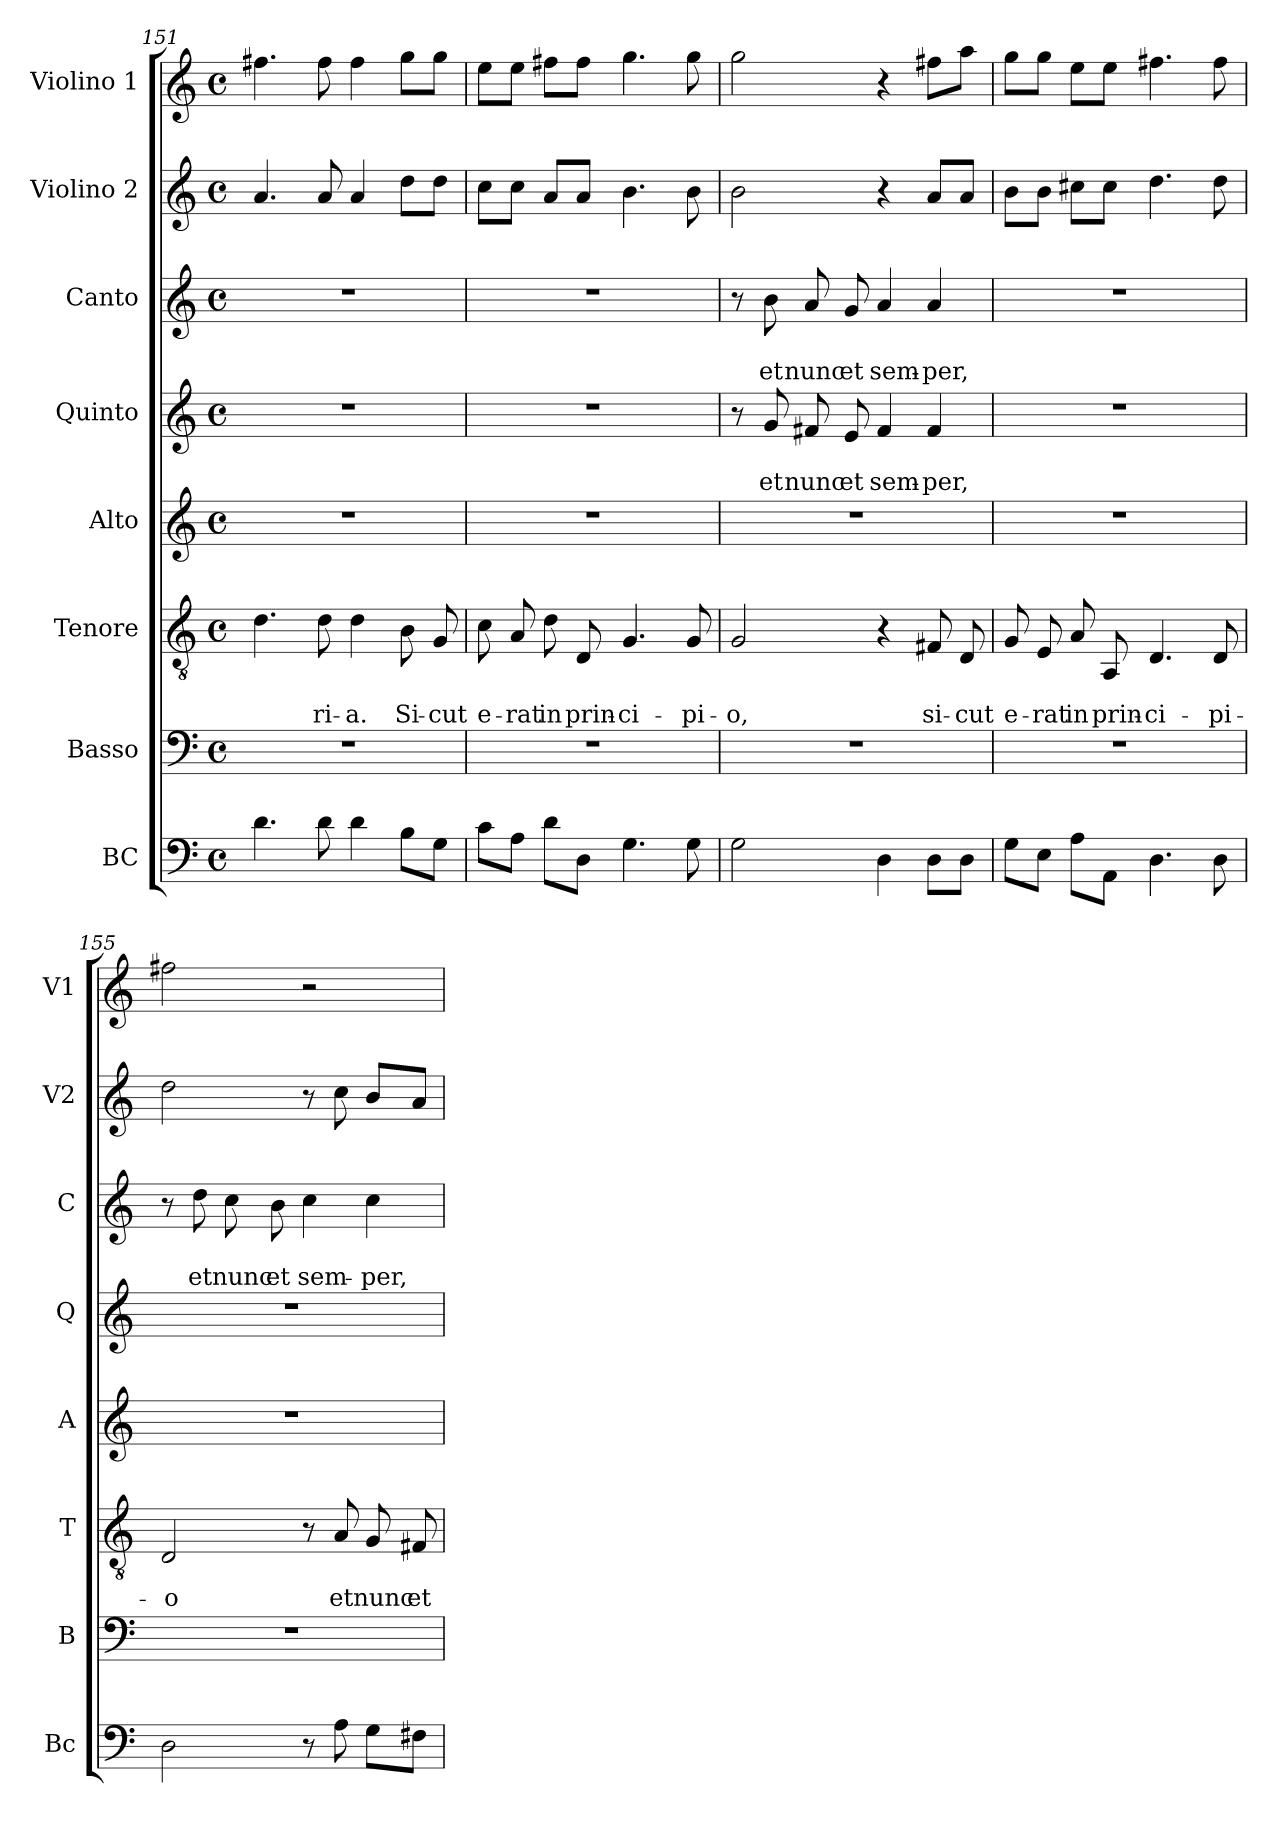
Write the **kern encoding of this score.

**kern	**kern	**kern	**text	**text	**kern	**kern	**text	**text	**kern	**text	**text	**kern	**kern
*part8	*part7	*part6	*part6	*part6	*part5	*part4	*part4	*part4	*part3	*part3	*part3	*part2	*part1
*staff8	*staff7	*staff6	*staff6	*staff6	*staff5	*staff4	*staff4	*staff4	*staff3	*staff3	*staff3	*staff2	*staff1
*I"BC	*I"Basso	*I"Tenore	*	*	*I"Alto	*I"Quinto	*	*	*I"Canto	*	*	*I"Violino 2	*I"Violino 1
*I'Bc	*I'B	*I'T	*	*	*I'A	*I'Q	*	*	*I'C	*	*	*I'V2	*I'V1
!!LO:PB:g=z
*clefF4	*clefF4	*clefGv2	*	*	*clefG2	*clefG2	*	*	*clefG2	*	*	*clefG2	*clefG2
*k[]	*k[]	*k[]	*	*	*k[]	*k[]	*	*	*k[]	*	*	*k[]	*k[]
*C:	*C:	*C:	*	*	*C:	*C:	*	*	*C:	*	*	*C:	*C:
*M4/4	*M4/4	*M4/4	*	*	*M4/4	*M4/4	*	*	*M4/4	*	*	*M4/4	*M4/4
*met(c)	*met(c)	*met(c)	*	*	*met(c)	*met(c)	*	*	*met(c)	*	*	*met(c)	*met(c)
=151	=151	=151	=151	=151	=151	=151	=151	=151	=151	=151	=151	=151	=151
4.d\	1r	4.d\	.	.	1r	1r	.	.	1r	.	.	4.a/	4.ff#X\
!	!	!	!	!LO:LY:b	!	!	!	!	!	!	!	!	!
8d\	.	8d\	.	-ri-	.	.	.	.	.	.	.	8a/	8ff#\
!	!	!	!	!LO:LY:b	!	!	!	!	!	!	!	!	!
4d\	.	4d\	.	-a.	.	.	.	.	.	.	.	4a/	4ff#\
!	!	!	!	!LO:LY:b	!	!	!	!	!	!	!	!	!
8B\L	.	8B\	.	Si-	.	.	.	.	.	.	.	8dd\L	8gg\L
!	!	!	!	!LO:LY:b	!	!	!	!	!	!	!	!	!
8G\J	.	8G/	.	-cut	.	.	.	.	.	.	.	8dd\J	8gg\J
=152	=152	=152	=152	=152	=152	=152	=152	=152	=152	=152	=152	=152	=152
!	!	!	!	!LO:LY:b	!	!	!	!	!	!	!	!	!
8c\L	1r	8c\	.	e-	1r	1r	.	.	1r	.	.	8cc\L	8ee\L
!	!	!	!	!LO:LY:b	!	!	!	!	!	!	!	!	!
8A\J	.	8A/	.	-rat	.	.	.	.	.	.	.	8cc\J	8ee\J
!	!	!	!	!LO:LY:b	!	!	!	!	!	!	!	!	!
8d\L	.	8d\	.	in	.	.	.	.	.	.	.	8a/L	8ff#X\L
!	!	!	!	!LO:LY:b	!	!	!	!	!	!	!	!	!
8D\J	.	8D/	.	prin-	.	.	.	.	.	.	.	8a/J	8ff#\J
!	!	!	!	!LO:LY:b	!	!	!	!	!	!	!	!	!
4.G\	.	4.G/	.	-ci-	.	.	.	.	.	.	.	4.b\	4.gg\
!	!	!	!	!LO:LY:b	!	!	!	!	!	!	!	!	!
8G\	.	8G/	.	-pi-	.	.	.	.	.	.	.	8b\	8gg\
=153	=153	=153	=153	=153	=153	=153	=153	=153	=153	=153	=153	=153	=153
!	!	!	!	!LO:LY:b	!	!	!	!	!	!	!	!	!
2G\	1r	2G/	.	-o,	1r	8r	.	.	8r	.	.	2b\	2gg\
!	!	!	!	!	!	!	!	!LO:LY:b	!	!	!LO:LY:b	!	!
.	.	.	.	.	.	8g/	.	et	8b\	.	et	.	.
!	!	!	!	!	!	!	!	!LO:LY:b	!	!	!LO:LY:b	!	!
.	.	.	.	.	.	8f#X/	.	nunc	8a/	.	nunc	.	.
!	!	!	!	!	!	!	!	!LO:LY:b	!	!	!LO:LY:b	!	!
.	.	.	.	.	.	8e/	.	et	8g/	.	et	.	.
!	!	!	!	!	!	!	!	!LO:LY:b	!	!	!LO:LY:b	!	!
4D\	.	4r	.	.	.	4f#/	.	sem-	4a/	.	sem-	4r	4r
!	!	!	!	!LO:LY:b	!	!	!	!LO:LY:b	!	!	!LO:LY:b	!	!
8D\L	.	8F#X/	.	si-	.	4f#/	.	-per,	4a/	.	-per,	8a/L	8ff#X\L
!	!	!	!	!LO:LY:b	!	!	!	!	!	!	!	!	!
8D\J	.	8D/	.	-cut	.	.	.	.	.	.	.	8a/J	8aa\J
=154	=154	=154	=154	=154	=154	=154	=154	=154	=154	=154	=154	=154	=154
!	!	!	!	!LO:LY:b	!	!	!	!	!	!	!	!	!
8G\L	1r	8G/	.	e-	1r	1r	.	.	1r	.	.	8b\L	8gg\L
!	!	!	!	!LO:LY:b	!	!	!	!	!	!	!	!	!
8E\J	.	8E/	.	-rat	.	.	.	.	.	.	.	8b\J	8gg\J
!	!	!	!	!LO:LY:b	!	!	!	!	!	!	!	!	!
8A\L	.	8A/	.	in	.	.	.	.	.	.	.	8cc#X\L	8ee\L
!	!	!	!	!LO:LY:b	!	!	!	!	!	!	!	!	!
8AA\J	.	8AA/	.	prin-	.	.	.	.	.	.	.	8cc#\J	8ee\J
!	!	!	!	!LO:LY:b	!	!	!	!	!	!	!	!	!
4.D\	.	4.D/	.	-ci-	.	.	.	.	.	.	.	4.dd\	4.ff#X\
!	!	!	!	!LO:LY:b	!	!	!	!	!	!	!	!	!
8D\	.	8D/	.	-pi-	.	.	.	.	.	.	.	8dd\	8ff#\
!!LO:LB:g=z
=155	=155	=155	=155	=155	=155	=155	=155	=155	=155	=155	=155	=155	=155
!	!	!	!	!LO:LY:b	!	!	!	!	!	!	!	!	!
2D\	1r	2D/	.	-o	1r	1r	.	.	8r	.	.	2dd\	2ff#X\
!	!	!	!	!	!	!	!	!	!	!	!LO:LY:b	!	!
.	.	.	.	.	.	.	.	.	8dd\	.	et	.	.
!	!	!	!	!	!	!	!	!	!	!	!LO:LY:b	!	!
.	.	.	.	.	.	.	.	.	8cc\	.	nunc	.	.
!	!	!	!	!	!	!	!	!	!	!	!LO:LY:b	!	!
.	.	.	.	.	.	.	.	.	8b\	.	et	.	.
!	!	!	!	!	!	!	!	!	!	!	!LO:LY:b	!	!
8r	.	8r	.	.	.	.	.	.	4cc\	.	sem-	8r	2r
!	!	!	!	!LO:LY:b	!	!	!	!	!	!	!	!	!
8A\	.	8A/	.	et	.	.	.	.	.	.	.	8cc\	.
!	!	!	!	!LO:LY:b	!	!	!	!	!	!	!LO:LY:b	!	!
8G\L	.	8G/	.	nunc	.	.	.	.	4cc\	.	-per,	8b/L	.
!	!	!	!	!LO:LY:b	!	!	!	!	!	!	!	!	!
8F#X\J	.	8F#X/	.	et	.	.	.	.	.	.	.	8a/J	.
=	=	=	=	=	=	=	=	=	=	=	=	=	=
*-	*-	*-	*-	*-	*-	*-	*-	*-	*-	*-	*-	*-	*-
